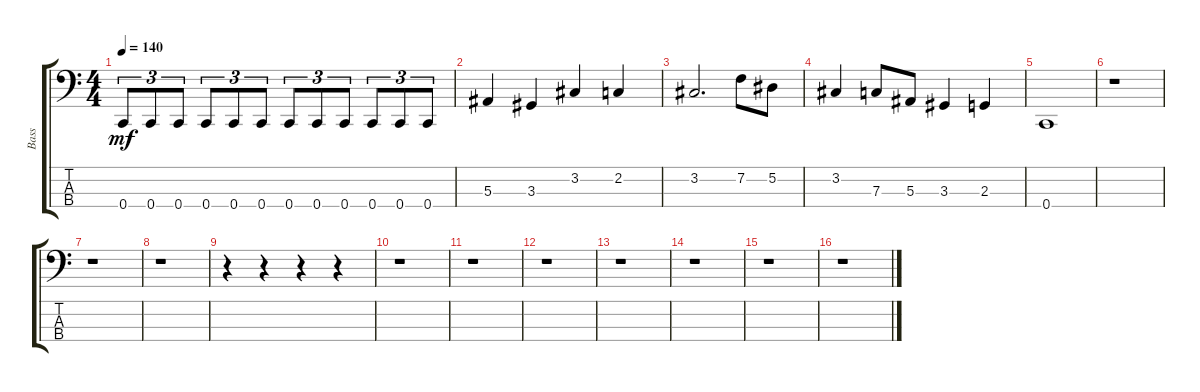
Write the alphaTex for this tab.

\track ("Bass" "Bass") {instrument electricbassfinger}
\staff {score tabs}
\tuning (Eb2 Bb1 F1 C1) {hide}
\ts (4 4)
\tempo 140
\clef f4
\ks c
0.4.8{tu (3 2) dy mf} 0.4.8{tu (3 2)} 0.4.8{tu (3 2)} 0.4.8{tu (3 2)} 0.4.8{tu (3 2)} 0.4.8{tu (3 2)} 0.4.8{tu (3 2)} 0.4.8{tu (3 2)} 0.4.8{tu (3 2)} 0.4.8{tu (3 2)} 0.4.8{tu (3 2)} 0.4.8{tu (3 2)} |
5.3.4 3.3.4 3.2.4 2.2.4 |
3.2.2{d} 7.2.8 5.2.8 |
3.2.4 7.3.8 5.3.8 3.3.4 2.3.4 |
0.4.1 |
r.1 |
r.1 |
r.1 |
r.4 r.4 r.4 r.4 |
r.1 |
r.1 |
r.1 |
r.1 |
r.1 |
r.1 |
r.1
